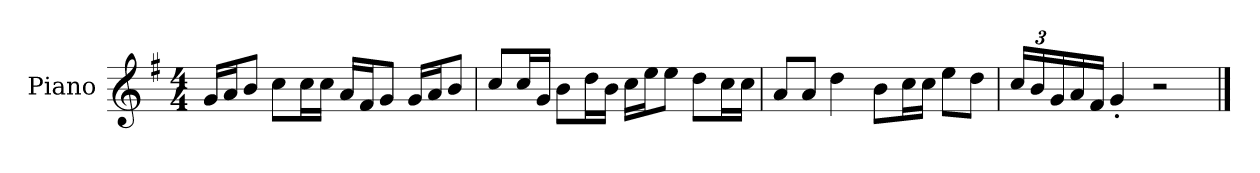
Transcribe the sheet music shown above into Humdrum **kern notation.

**kern
*part1
*staff1
*I"Piano
*I'P-no
*clefG2
*k[f#]
*M4/4
*MM90
=1
16g/LL
16a/J
8b/J
8cc\L
16cc\L
16cc\JJ
16a/LL
16f#/J
8g/J
16g/LL
16a/J
8b/J
=2
8cc/L
16cc/L
16g/JJ
8b\L
16dd\L
16b\JJ
16cc\LL
16ee\J
8ee\J
8dd\L
16cc\L
16cc\JJ
=3
8a/L
8a/J
4dd\
8b\L
16cc\L
16cc\JJ
8ee\L
8dd\J
=4
*Xbrackettup
24cc/LL
24b/
24g/
16a/
16f#/JJ
4g'/
2r
==
*-
